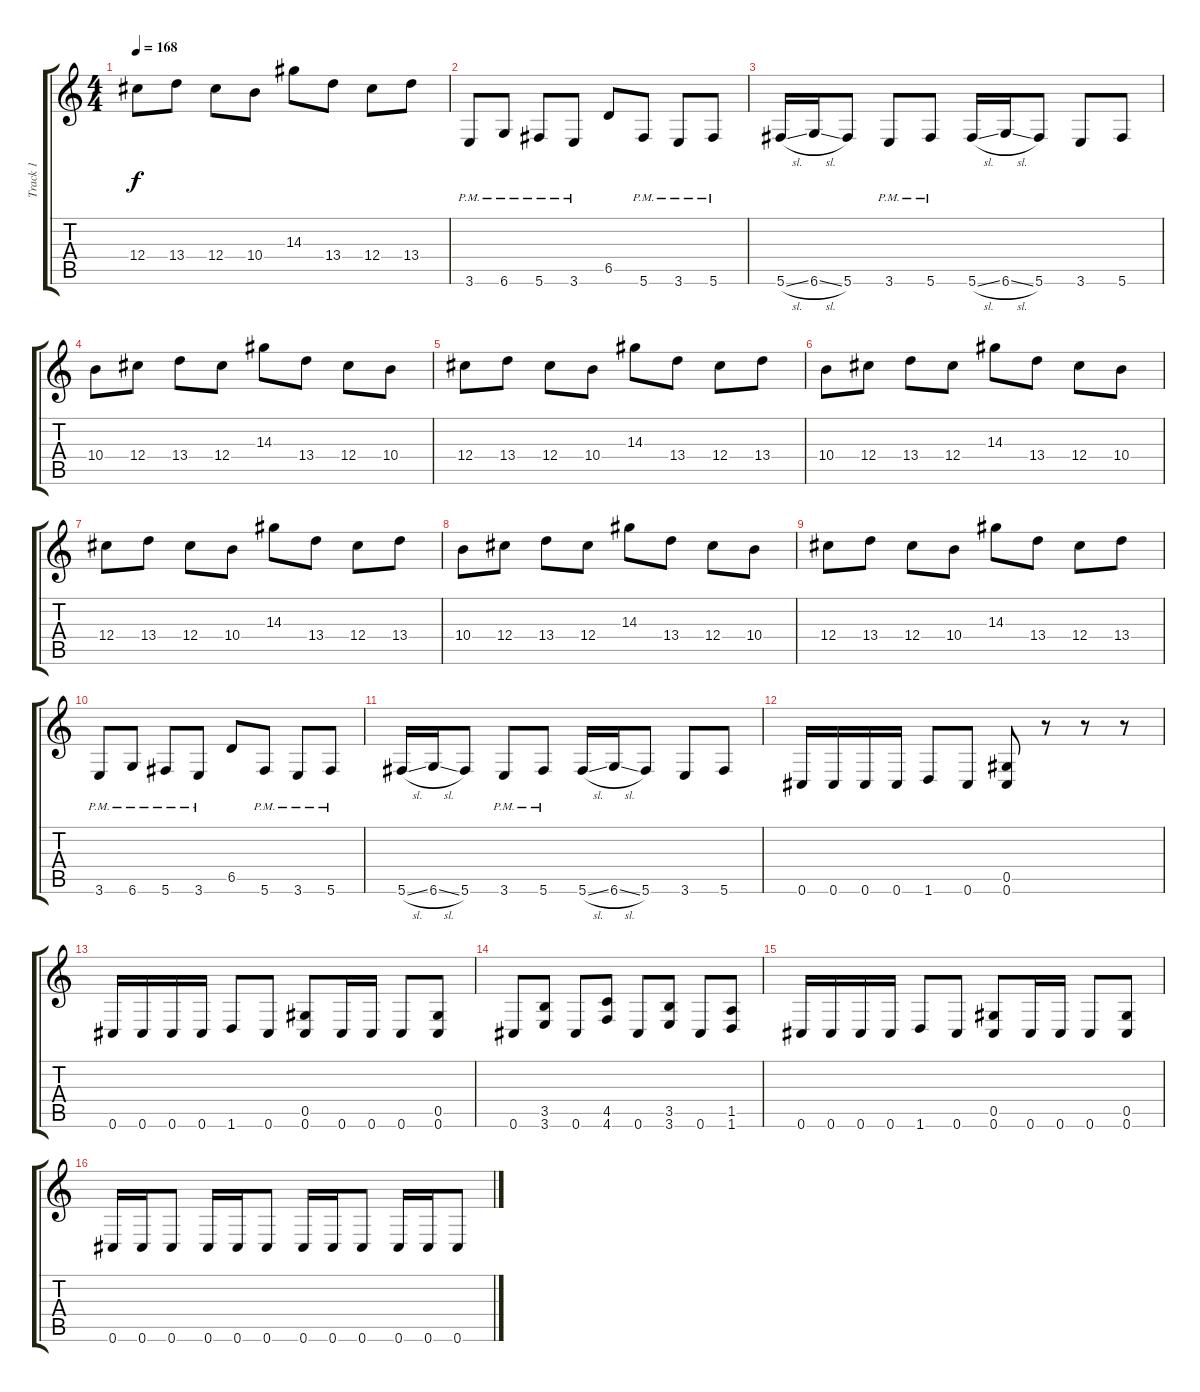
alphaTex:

\track ("Track 1" "Track 1") {instrument distortionguitar}
\staff {score tabs}
\tuning (Eb4 Bb3 Gb3 Db3 Ab2 Db2) {hide}
\ts (4 4)
\tempo 168
\clef g2
\ks c
12.4.8{dy f} 13.4.8 12.4.8 10.4.8 14.3.8 13.4.8 12.4.8 13.4.8 |
3.6{pm}.8 6.6{pm}.8 5.6{pm}.8 3.6{pm}.8 6.5.8 5.6{pm}.8 3.6{pm}.8 5.6{pm}.8 |
5.6{sl}.16 6.6{sl}.16 5.6.8 3.6{pm}.8 5.6{pm}.8 5.6{sl}.16 6.6{sl}.16 5.6.8 3.6.8 5.6.8 |
10.4.8 12.4.8 13.4.8 12.4.8 14.3.8 13.4.8 12.4.8 10.4.8 |
12.4.8 13.4.8 12.4.8 10.4.8 14.3.8 13.4.8 12.4.8 13.4.8 |
10.4.8 12.4.8 13.4.8 12.4.8 14.3.8 13.4.8 12.4.8 10.4.8 |
12.4.8 13.4.8 12.4.8 10.4.8 14.3.8 13.4.8 12.4.8 13.4.8 |
10.4.8 12.4.8 13.4.8 12.4.8 14.3.8 13.4.8 12.4.8 10.4.8 |
12.4.8 13.4.8 12.4.8 10.4.8 14.3.8 13.4.8 12.4.8 13.4.8 |
3.6{pm}.8 6.6{pm}.8 5.6{pm}.8 3.6{pm}.8 6.5.8 5.6{pm}.8 3.6{pm}.8 5.6{pm}.8 |
5.6{sl}.16 6.6{sl}.16 5.6.8 3.6{pm}.8 5.6{pm}.8 5.6{sl}.16 6.6{sl}.16 5.6.8 3.6.8 5.6.8 |
0.6.16 0.6.16 0.6.16 0.6.16 1.6.8 0.6.8 (0.5 0.6).8 r.8 r.8 r.8 |
0.6.16 0.6.16 0.6.16 0.6.16 1.6.8 0.6.8 (0.5 0.6).8 0.6.16 0.6.16 0.6.8 (0.5 0.6).8 |
0.6.8 (3.5 3.6).8 0.6.8 (4.5 4.6).8 0.6.8 (3.5 3.6).8 0.6.8 (1.5 1.6).8 |
0.6.16 0.6.16 0.6.16 0.6.16 1.6.8 0.6.8 (0.5 0.6).8 0.6.16 0.6.16 0.6.8 (0.5 0.6).8 |
0.6.16 0.6.16 0.6.8 0.6.16 0.6.16 0.6.8 0.6.16 0.6.16 0.6.8 0.6.16 0.6.16 0.6.8
